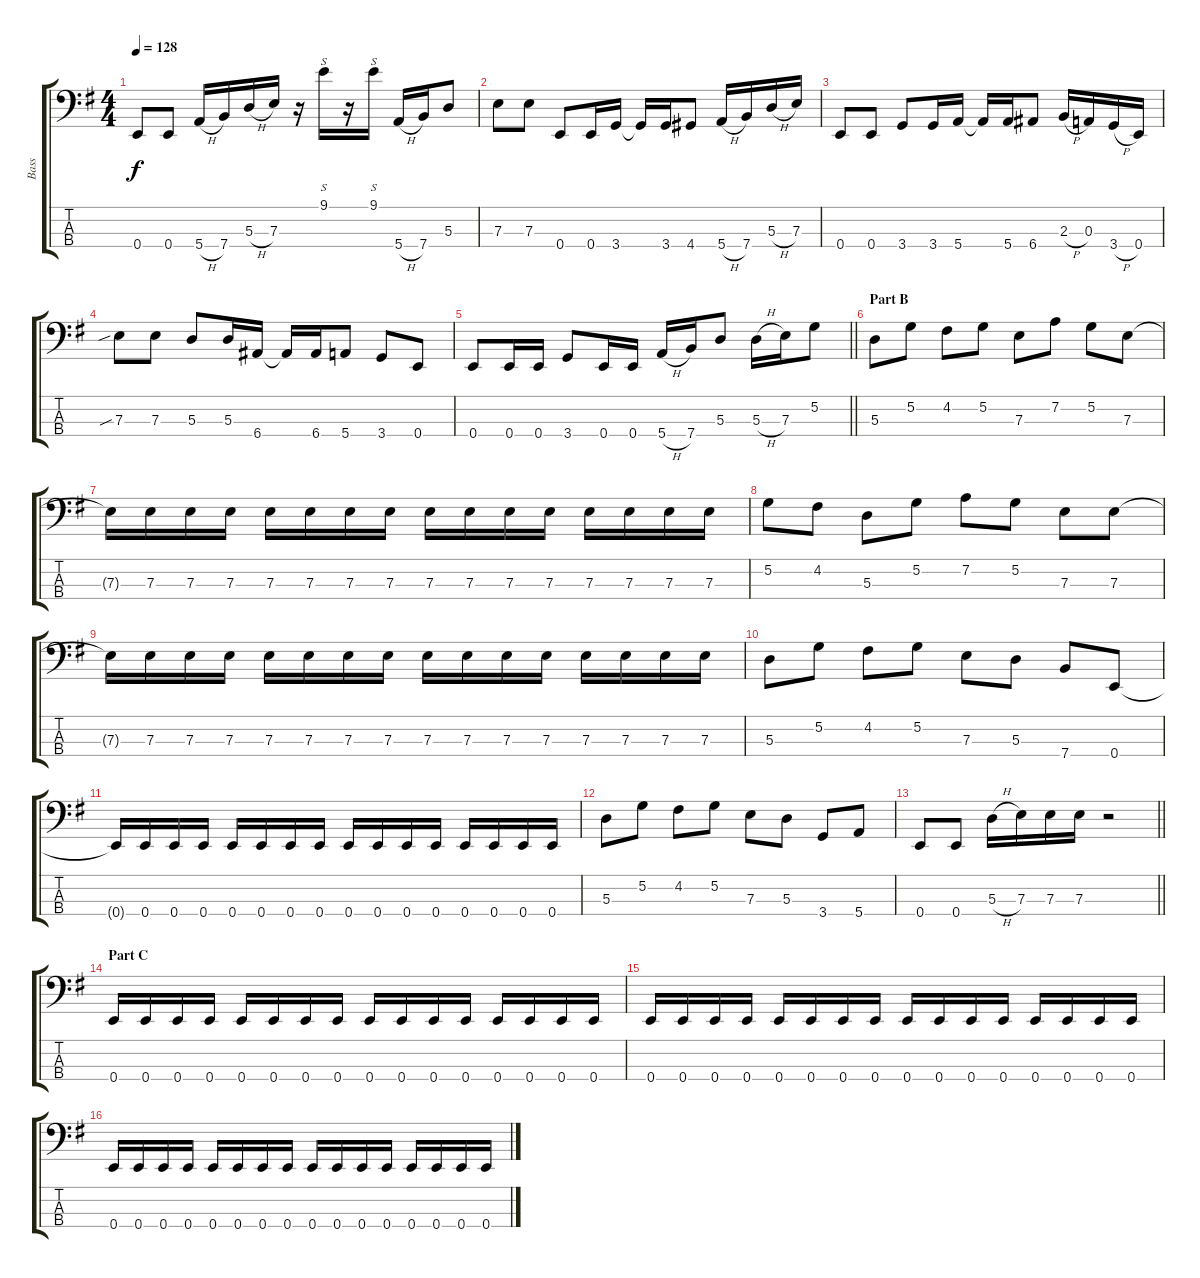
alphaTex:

\track ("Bass" "Bass") {instrument electricbasspick}
\staff {score tabs}
\tuning (G2 D2 A1 E1) {hide}
\ts (4 4)
\tempo 128
\clef f4
\ks g
0.4.8{dy f} 0.4.8 5.4{h}.16 7.4.16 5.3{h}.16 7.3.16 r.16 9.1.16{s} r.16 9.1.16{s} 5.4{h}.16 7.4.16 5.3.8 |
7.3.8 7.3.8 0.4.8 0.4.16 3.4.16 3.4{t}.16 3.4.16 4.4.8 5.4{h}.16 7.4.16 5.3{h}.16 7.3.16 |
0.4.8 0.4.8 3.4.8 3.4.16 5.4.16 5.4{t}.16 5.4.16 6.4.8 2.3{h}.16 0.3.16 3.4{h}.16 0.4.16 |
7.3{sib}.8 7.3.8 5.3.8 5.3.16 6.4.16 6.4{t}.16 6.4.16 5.4.8 3.4.8 0.4.8 |
\barLineRight lightlight
0.4.8 0.4.16 0.4.16 3.4.8 0.4.16 0.4.16 5.4{h}.16 7.4.16 5.3.8 5.3{h}.16 7.3.16 5.2.8 |
\section ("" "Part B")
5.3.8 5.2.8 4.2.8 5.2.8 7.3.8 7.2.8 5.2.8 7.3.8 |
7.3{t}.16 7.3.16 7.3.16 7.3.16 7.3.16 7.3.16 7.3.16 7.3.16 7.3.16 7.3.16 7.3.16 7.3.16 7.3.16 7.3.16 7.3.16 7.3.16 |
5.2.8 4.2.8 5.3.8 5.2.8 7.2.8 5.2.8 7.3.8 7.3.8 |
7.3{t}.16 7.3.16 7.3.16 7.3.16 7.3.16 7.3.16 7.3.16 7.3.16 7.3.16 7.3.16 7.3.16 7.3.16 7.3.16 7.3.16 7.3.16 7.3.16 |
5.3.8 5.2.8 4.2.8 5.2.8 7.3.8 5.3.8 7.4.8 0.4.8 |
0.4{t}.16 0.4.16 0.4.16 0.4.16 0.4.16 0.4.16 0.4.16 0.4.16 0.4.16 0.4.16 0.4.16 0.4.16 0.4.16 0.4.16 0.4.16 0.4.16 |
5.3.8 5.2.8 4.2.8 5.2.8 7.3.8 5.3.8 3.4.8 5.4.8 |
\barLineRight lightlight
0.4.8 0.4.8 5.3{h}.16 7.3.16 7.3.16 7.3.16 r.2 |
\section ("" "Part C")
0.4.16 0.4.16 0.4.16 0.4.16 0.4.16 0.4.16 0.4.16 0.4.16 0.4.16 0.4.16 0.4.16 0.4.16 0.4.16 0.4.16 0.4.16 0.4.16 |
0.4.16 0.4.16 0.4.16 0.4.16 0.4.16 0.4.16 0.4.16 0.4.16 0.4.16 0.4.16 0.4.16 0.4.16 0.4.16 0.4.16 0.4.16 0.4.16 |
0.4.16 0.4.16 0.4.16 0.4.16 0.4.16 0.4.16 0.4.16 0.4.16 0.4.16 0.4.16 0.4.16 0.4.16 0.4.16 0.4.16 0.4.16 0.4.16
